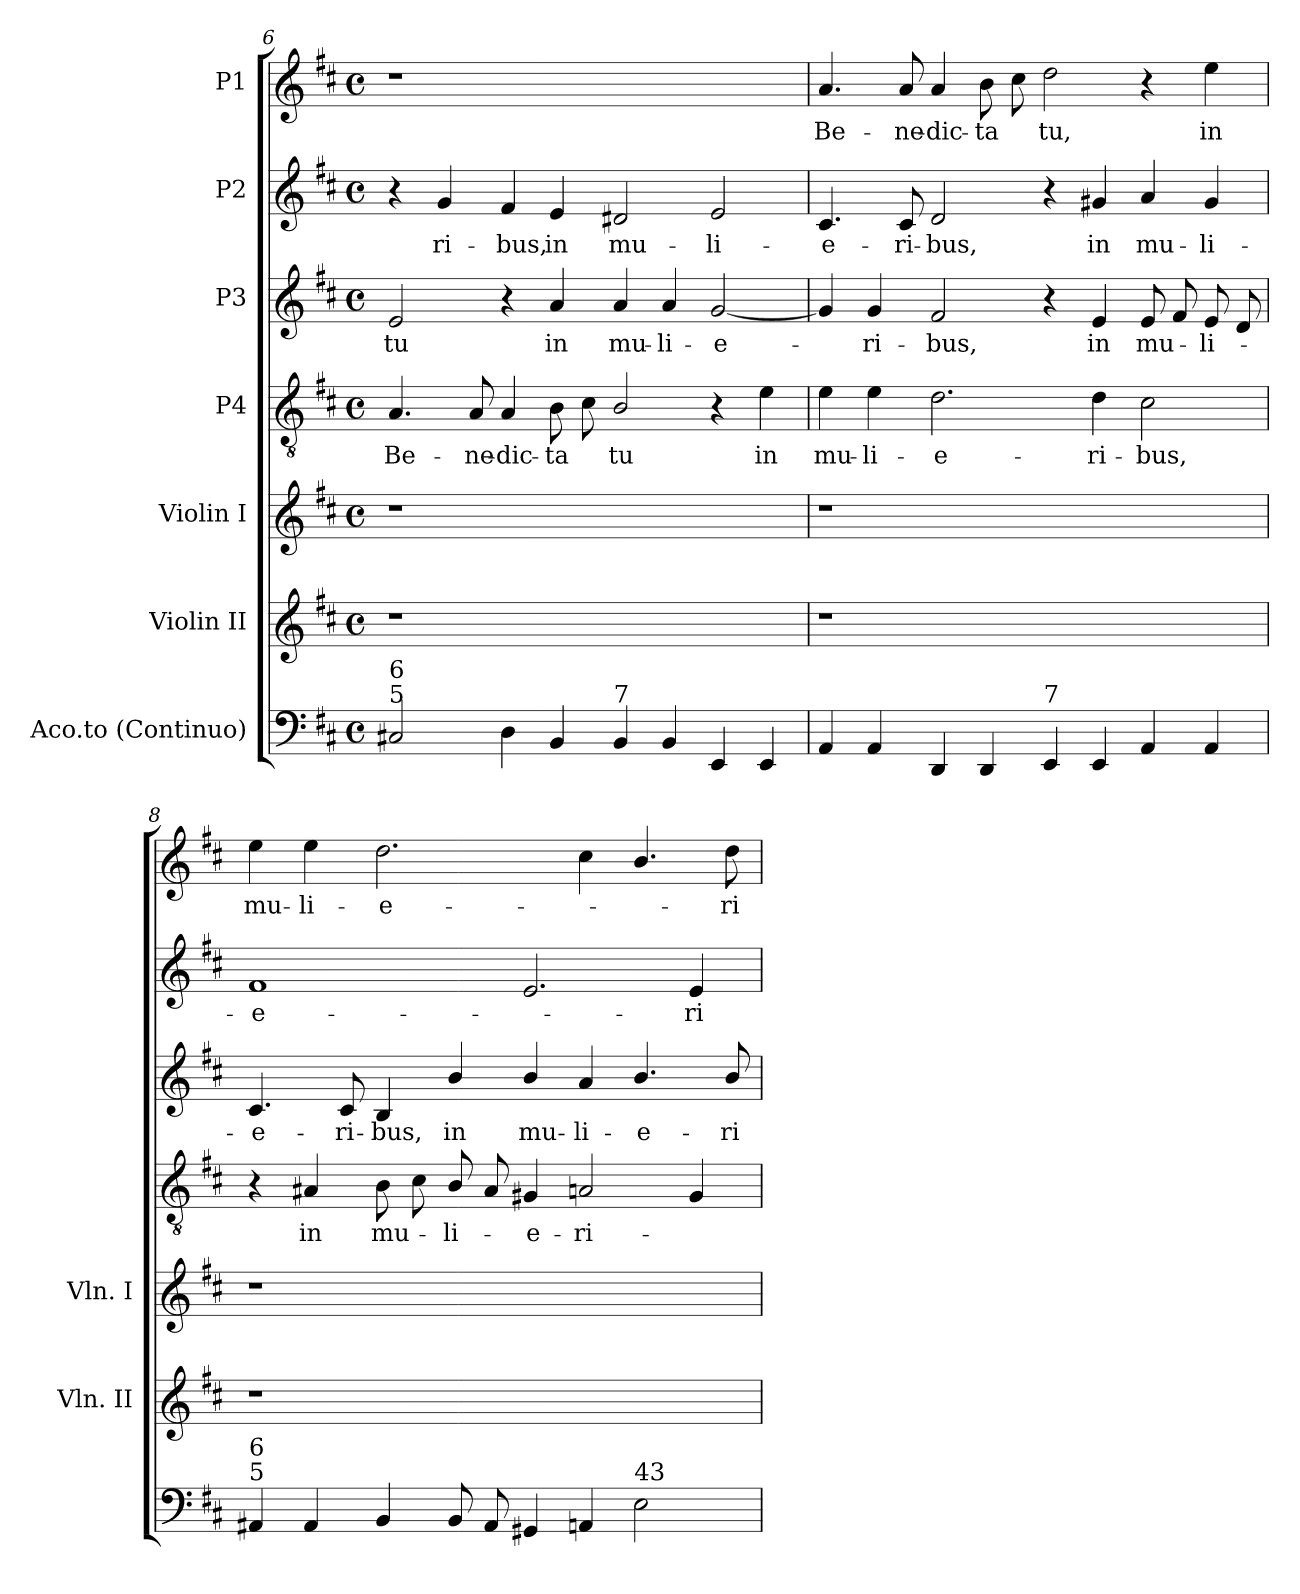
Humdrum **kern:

**kern	**kern	**kern	**kern	**text	**kern	**text	**kern	**text	**kern	**text
*part7	*part6	*part5	*part4	*part4	*part3	*part3	*part2	*part2	*part1	*part1
*staff7	*staff6	*staff5	*staff4	*staff4	*staff3	*staff3	*staff2	*staff2	*staff1	*staff1
*I"Aco.to (Continuo)	*I"Violin II	*I"Violin I	*I"P4	*	*I"P3	*	*I"P2	*	*I"P1	*
*	*I'Vln. II	*I'Vln. I	*	*	*	*	*	*	*	*
!!LO:PB:g=z
*clefF4	*clefG2	*clefG2	*clefGv2	*	*clefG2	*	*clefG2	*	*clefG2	*
*	*	*	*ITrd7c12	*	*	*	*	*	*	*
*k[f#c#]	*k[f#c#]	*k[f#c#]	*k[f#c#]	*	*k[f#c#]	*	*k[f#c#]	*	*k[f#c#]	*
*D:	*D:	*D:	*D:	*	*D:	*	*D:	*	*D:	*
*M4/4	*M4/4	*M4/4	*M4/4	*	*M4/4	*	*M4/4	*	*M4/4	*
*met(c)	*met(c)	*met(c)	*met(c)	*	*met(c)	*	*met(c)	*	*met(c)	*
=6	=6	=6	=6	=6	=6	=6	=6	=6	=6	=6
!	!LO:N:vis=1	!LO:N:vis=1	!	!	!	!	!	!	!	!
!	!	!	!	!LO:LY:b:color=#000000	!	!	!	!	!	!
!LO:TX:a:t=5	!	!	!	!	!	!	!	!	!	!
!LO:TX:t=6	!	!	!	!	!	!	!	!	!	!
!	!	!	!	!	!	!LO:LY:b:color=#000000	!	!	!LO:N:vis=1	!
2C#Xi/	1r	1r	4.AAi/	Be-	2ei/	tu	4r	.	1r	.
!	!	!	!	!	!	!	!	!LO:LY:b:color=#000000	!	!
.	.	.	.	.	.	.	4gi/	-ri-	.	.
!	!	!	!	!LO:LY:b:color=#000000	!	!	!	!	!	!
.	.	.	8AAi/	-ne-	.	.	.	.	.	.
!	!	!	!	!LO:LY:b:color=#000000	!	!	!	!	!	!
!	!	!	!	!	!	!	!	!LO:LY:b:color=#000000	!	!
4Di\	.	.	4AAi/	-dic-	4r	.	4f#i/	-bus,	.	.
!	!	!	!	!LO:LY:b:color=#000000	!	!	!	!	!	!
!	!	!	!	!	!	!LO:LY:b:color=#000000	!	!	!	!
!	!	!	!	!	!	!	!	!LO:LY:b:color=#000000	!	!
4BBi/	.	.	8BBi\	-ta	4ai/	in	4ei/	in	.	.
.	.	.	8C#i\	.	.	.	.	.	.	.
!	!	!	!	!LO:LY:b:color=#000000	!	!	!	!	!	!
!	!	!	!	!	!	!LO:LY:b:color=#000000	!	!	!	!
!LO:TX:a:t=7	!	!	!	!	!	!	!	!	!	!
!	!	!	!	!	!	!	!	!LO:LY:b:color=#000000	!	!
4BBi/	1ryy	1ryy	2BBi/	tu	4ai/	mu-	2d#Xi/	mu-	1ryy	.
!	!	!	!	!	!	!LO:LY:b:color=#000000	!	!	!	!
4BBi/	.	.	.	.	4ai/	-li-	.	.	.	.
!	!	!	!	!	!	!LO:LY:b:color=#000000	!	!	!	!
!	!	!	!	!	!	!	!	!LO:LY:b:color=#000000	!	!
4EEi/	.	.	4r	.	[2gi/	-e-	2ei/	-li-	.	.
!	!	!	!	!LO:LY:b:color=#000000	!	!	!	!	!	!
4EEi/	.	.	4Ei\	in	.	.	.	.	.	.
=7	=7	=7	=7	=7	=7	=7	=7	=7	=7	=7
!	!LO:N:vis=1	!LO:N:vis=1	!	!	!	!	!	!	!	!
!	!	!	!	!LO:LY:b:color=#000000	!	!	!	!	!	!
!	!	!	!	!	!	!	!	!LO:LY:b:color=#000000	!	!
!	!	!	!	!	!	!	!	!	!	!LO:LY:b:color=#000000
4AAi/	1r	1r	4Ei\	mu-	4gi/]	.	4.c#i/	-e-	4.ai/	Be-
!	!	!	!	!LO:LY:b:color=#000000	!	!	!	!	!	!
!	!	!	!	!	!	!LO:LY:b:color=#000000	!	!	!	!
4AAi/	.	.	4Ei\	-li-	4gi/	-ri-	.	.	.	.
!	!	!	!	!	!	!	!	!LO:LY:b:color=#000000	!	!
!	!	!	!	!	!	!	!	!	!	!LO:LY:b:color=#000000
.	.	.	.	.	.	.	8c#i/	-ri-	8ai/	-ne-
!	!	!	!	!LO:LY:b:color=#000000	!	!	!	!	!	!
!	!	!	!	!	!	!LO:LY:b:color=#000000	!	!	!	!
!	!	!	!	!	!	!	!	!LO:LY:b:color=#000000	!	!
!	!	!	!	!	!	!	!	!	!	!LO:LY:b:color=#000000
4DDi/	.	.	2.Di\	-e-	2f#i/	-bus,	2di/	-bus,	4ai/	-dic-
!	!	!	!	!	!	!	!	!	!	!LO:LY:b:color=#000000
4DDi/	.	.	.	.	.	.	.	.	8bi\	-ta
.	.	.	.	.	.	.	.	.	8cc#i\	.
!LO:TX:a:t=7	!	!	!	!	!	!	!	!	!	!
!	!	!	!	!	!	!	!	!	!	!LO:LY:b:color=#000000
4EEi/	1ryy	1ryy	.	.	4r	.	4r	.	2ddi\	tu,
!	!	!	!	!LO:LY:b:color=#000000	!	!	!	!	!	!
!	!	!	!	!	!	!LO:LY:b:color=#000000	!	!	!	!
!	!	!	!	!	!	!	!	!LO:LY:b:color=#000000	!	!
4EEi/	.	.	4Di\	-ri-	4ei/	in	4g#Xi/	in	.	.
!	!	!	!	!LO:LY:b:color=#000000	!	!	!	!	!	!
!	!	!	!	!	!	!LO:LY:b:color=#000000	!	!	!	!
!	!	!	!	!	!	!	!	!LO:LY:b:color=#000000	!	!
4AAi/	.	.	2C#i\	-bus,	8ei/	mu-	4ai/	mu-	4r	.
.	.	.	.	.	8f#i/	.	.	.	.	.
!	!	!	!	!	!	!LO:LY:b:color=#000000	!	!	!	!
!	!	!	!	!	!	!	!	!LO:LY:b:color=#000000	!	!
!	!	!	!	!	!	!	!	!	!	!LO:LY:b:color=#000000
4AAi/	.	.	.	.	8ei/	-li-	4g#i/	-li-	4eei\	in
.	.	.	.	.	8di/	.	.	.	.	.
!!LO:LB:g=z
=8	=8	=8	=8	=8	=8	=8	=8	=8	=8	=8
!	!LO:N:vis=1	!LO:N:vis=1	!	!	!	!	!	!	!	!
!	!	!	!	!	!	!LO:LY:b:color=#000000	!	!	!	!
!	!	!	!	!	!	!	!	!LO:LY:b:color=#000000	!	!
!LO:TX:a:t=5	!	!	!	!	!	!	!	!	!	!
!LO:TX:t=6	!	!	!	!	!	!	!	!	!	!
!	!	!	!	!	!	!	!	!	!	!LO:LY:b:color=#000000
4AA#Xi/	1r	1r	4r	.	4.c#i/	-e-	1f#i	-e-	4eei\	mu-
!	!	!	!	!LO:LY:b:color=#000000	!	!	!	!	!	!
!	!	!	!	!	!	!	!	!	!	!LO:LY:b:color=#000000
4AA#i/	.	.	4AA#Xi/	in	.	.	.	.	4eei\	-li-
!	!	!	!	!	!	!LO:LY:b:color=#000000	!	!	!	!
.	.	.	.	.	8c#i/	-ri-	.	.	.	.
!	!	!	!	!LO:LY:b:color=#000000	!	!	!	!	!	!
!	!	!	!	!	!	!LO:LY:b:color=#000000	!	!	!	!
!	!	!	!	!	!	!	!	!	!	!LO:LY:b:color=#000000
4BBi/	.	.	8BBi\	mu-	4Bi/	-bus,	.	.	2.ddi\	-e-
.	.	.	8C#i\	.	.	.	.	.	.	.
!	!	!	!	!LO:LY:b:color=#000000	!	!	!	!	!	!
!	!	!	!	!	!	!LO:LY:b:color=#000000	!	!	!	!
8BBi/	.	.	8BBi/	-li-	4bi/	in	.	.	.	.
8AA#i/	.	.	8AA#i/	.	.	.	.	.	.	.
!	!	!	!	!LO:LY:b:color=#000000	!	!	!	!	!	!
!	!	!	!	!	!	!LO:LY:b:color=#000000	!	!	!	!
4GG#Xi/	1ryy	1ryy	4GG#Xi/	-e-	4bi/	mu-	2.ei/	.	.	.
!	!	!	!	!LO:LY:b:color=#000000	!	!	!	!	!	!
!	!	!	!	!	!	!LO:LY:b:color=#000000	!	!	!	!
4AAni/	.	.	2AAni/	-ri-	4ai/	-li-	.	.	4cc#i\	.
!LO:TX:a:t=43	!	!	!	!	!	!	!	!	!	!
!	!	!	!	!	!	!LO:LY:b:color=#000000	!	!	!	!
2Ei\	.	.	.	.	4.bi/	-e-	.	.	4.bi/	.
!	!	!	!	!	!	!	!	!LO:LY:b:color=#000000	!	!
.	.	.	4GG#i/	.	.	.	4ei/	-ri-	.	.
!	!	!	!	!	!	!LO:LY:b:color=#000000	!	!	!	!
!	!	!	!	!	!	!	!	!	!	!LO:LY:b:color=#000000
.	.	.	.	.	8bi/	-ri-	.	.	8ddi\	-ri-
=	=	=	=	=	=	=	=	=	=	=
*-	*-	*-	*-	*-	*-	*-	*-	*-	*-	*-
